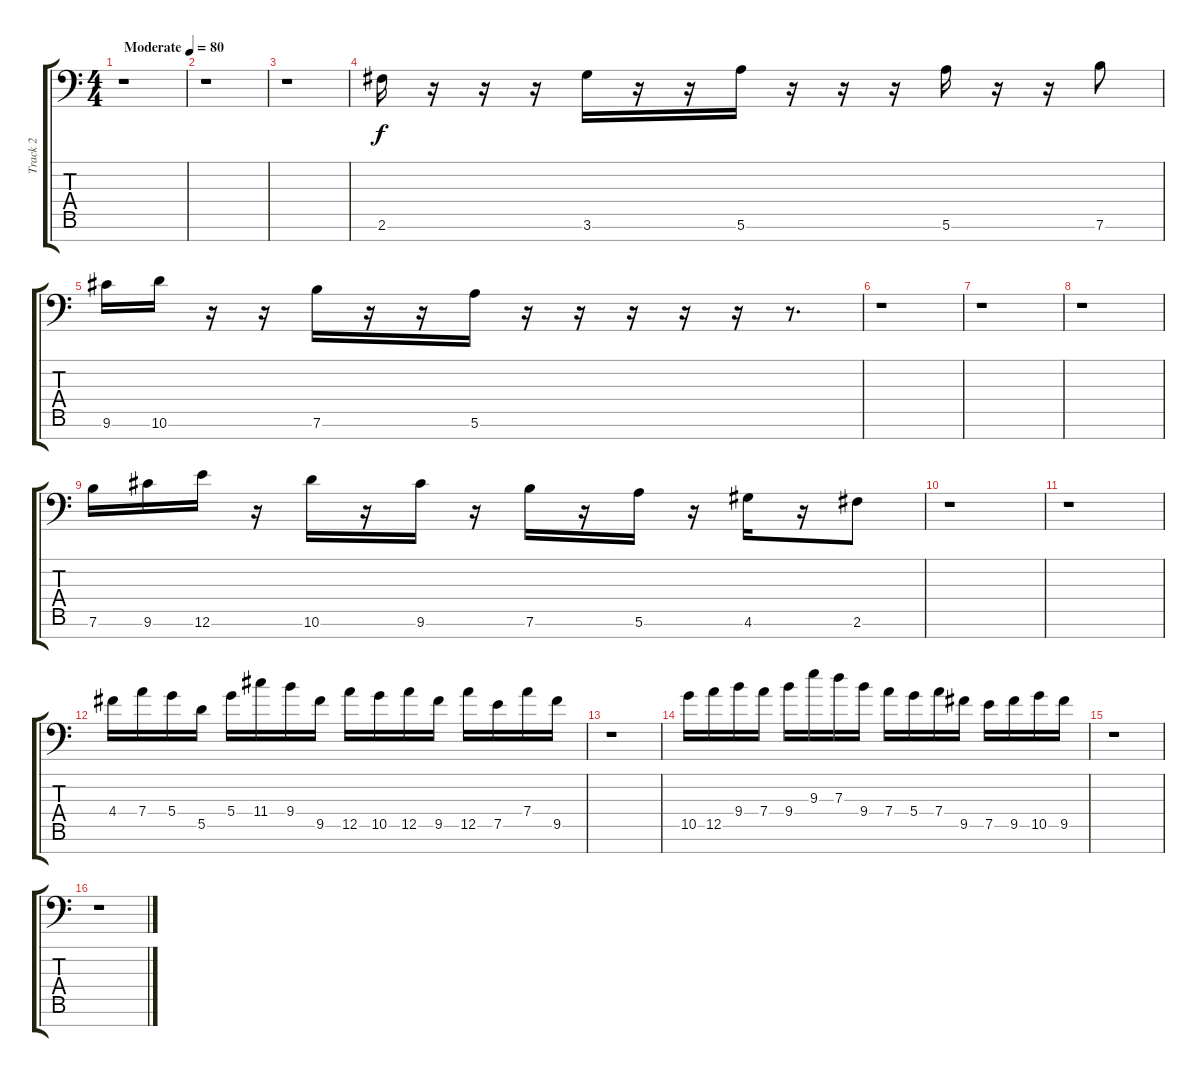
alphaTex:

\track ("Track 2" "Track 2") {instrument acousticguitarnylon}
\staff {score tabs}
\tuning (E4 B3 G3 D3 A2 E2 C-1) {hide}
\ts (4 4)
\tempo (80 "Moderate")
\clef f4
\ks c
r.1{dy f instrument acousticguitarnylon} |
r.1 |
r.1 |
2.6.16 r.16 r.16 r.16 3.6.16 r.16 r.16 5.6.16 r.16 r.16 r.16 5.6.16 r.16 r.16 7.6.8 |
9.6.16 10.6.16 r.16 r.16 7.6.16 r.16 r.16 5.6.16 r.16 r.16 r.16 r.16 r.16 r.8{d} |
r.1 |
r.1 |
r.1 |
7.6.16 9.6.16 12.6.16 r.16 10.6.16 r.16 9.6.16 r.16 7.6.16 r.16 5.6.16 r.16 4.6.16 r.16 2.6.8 |
r.1 |
r.1 |
4.4.16 7.4.16 5.4.16 5.5.16 5.4.16 11.4.16 9.4.16 9.5.16 12.5.16 10.5.16 12.5.16 9.5.16 12.5.16 7.5.16 7.4.16 9.5.16 |
r.1 |
10.5.16 12.5.16 9.4.16 7.4.16 9.4.16 9.3.16 7.3.16 9.4.16 7.4.16 5.4.16 7.4.16 9.5.16 7.5.16 9.5.16 10.5.16 9.5.16 |
r.1 |
r.1
